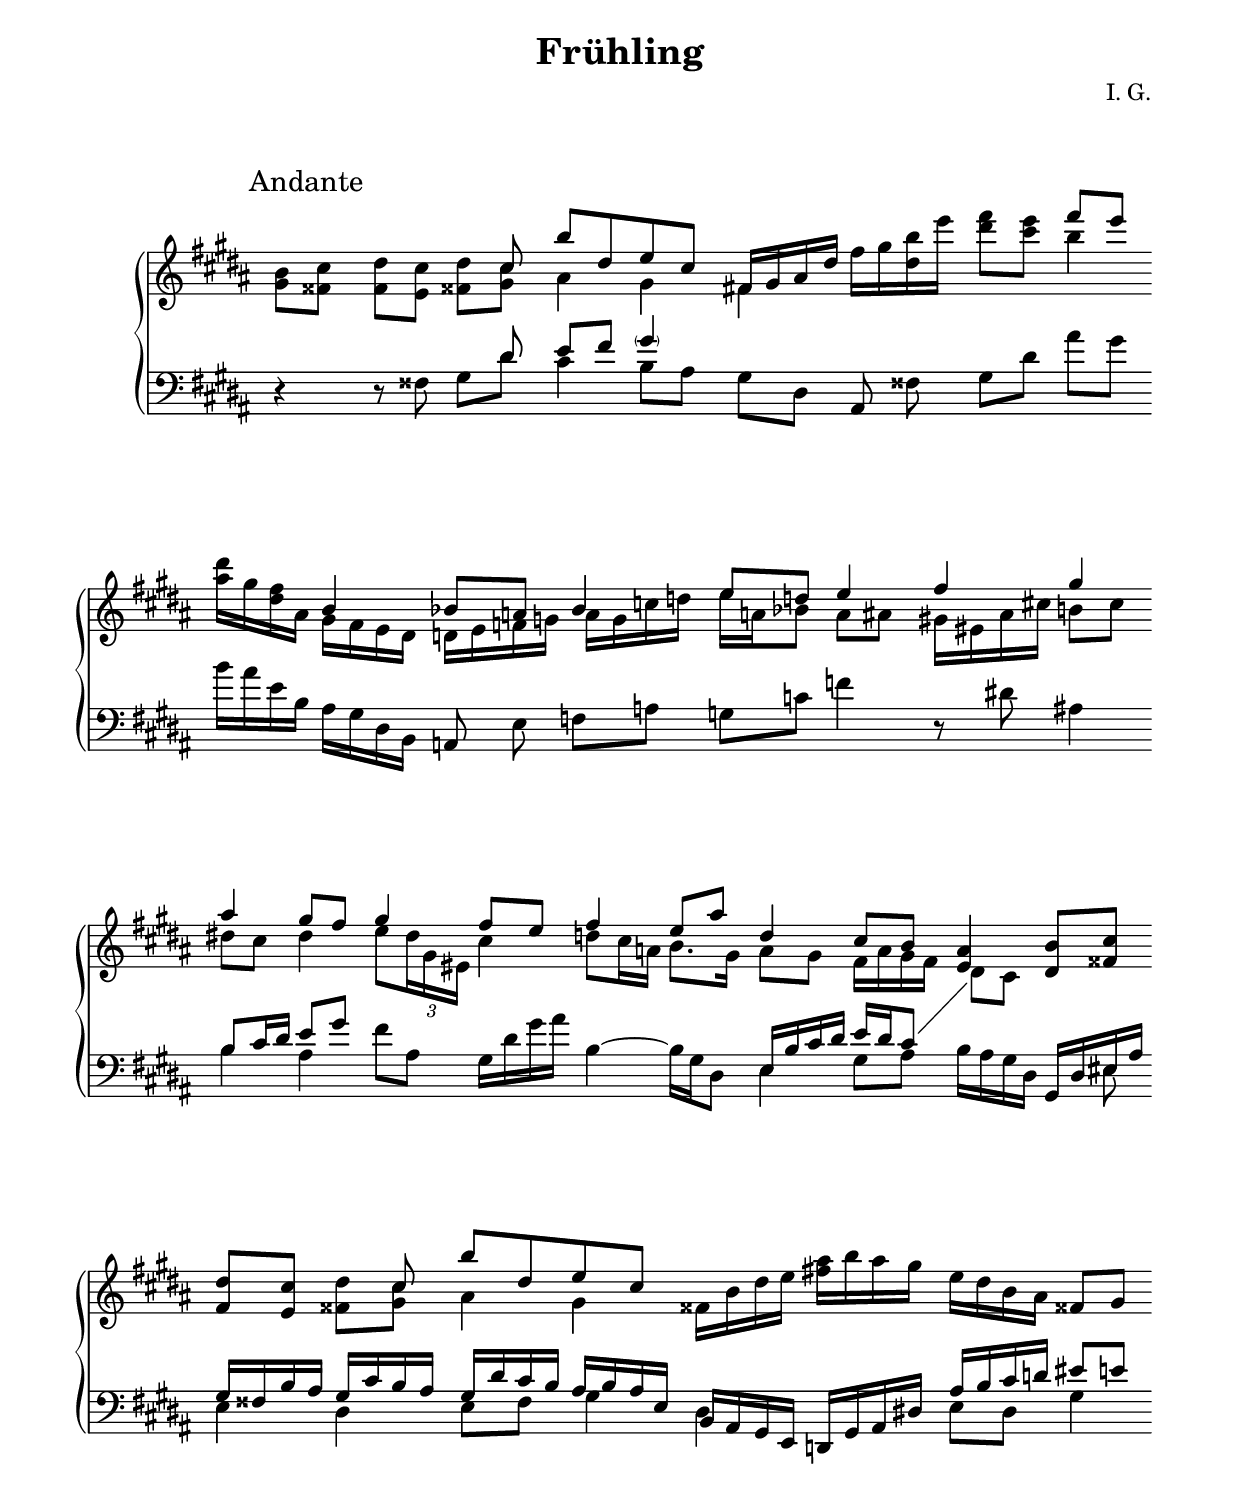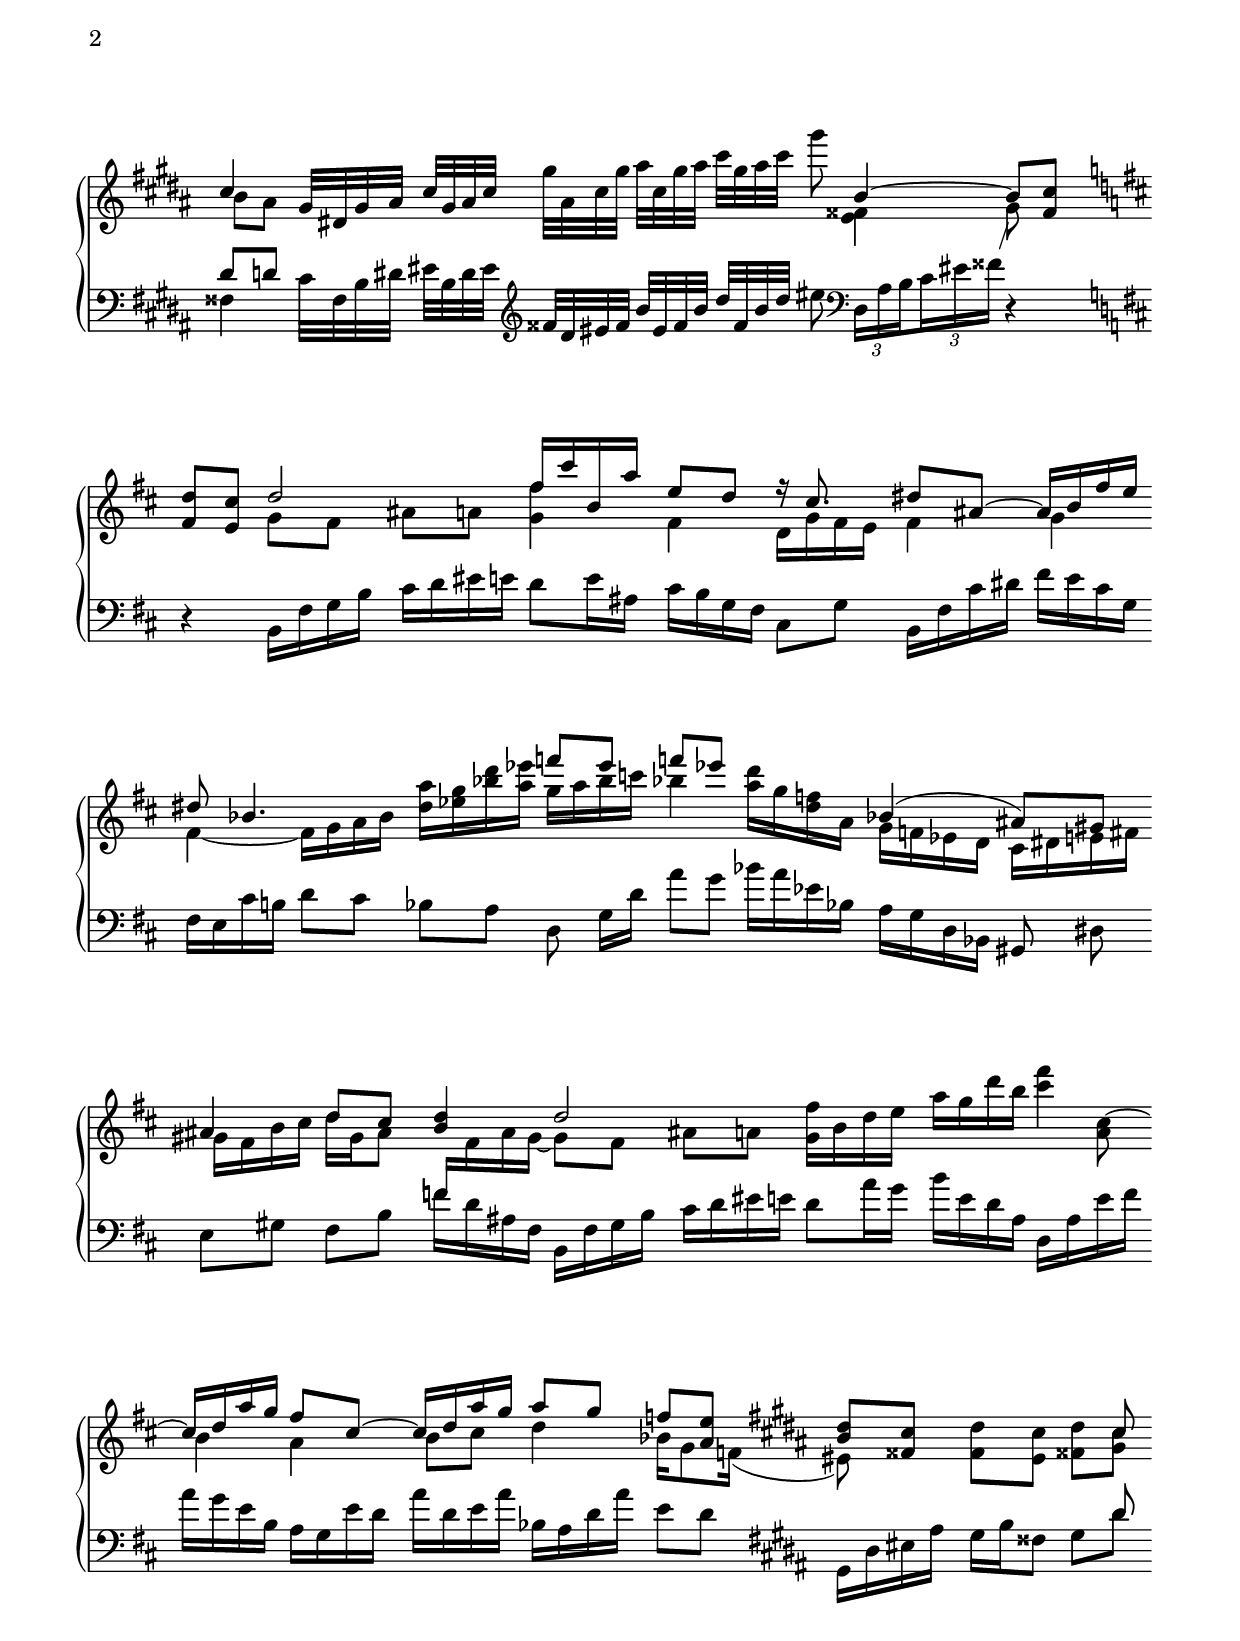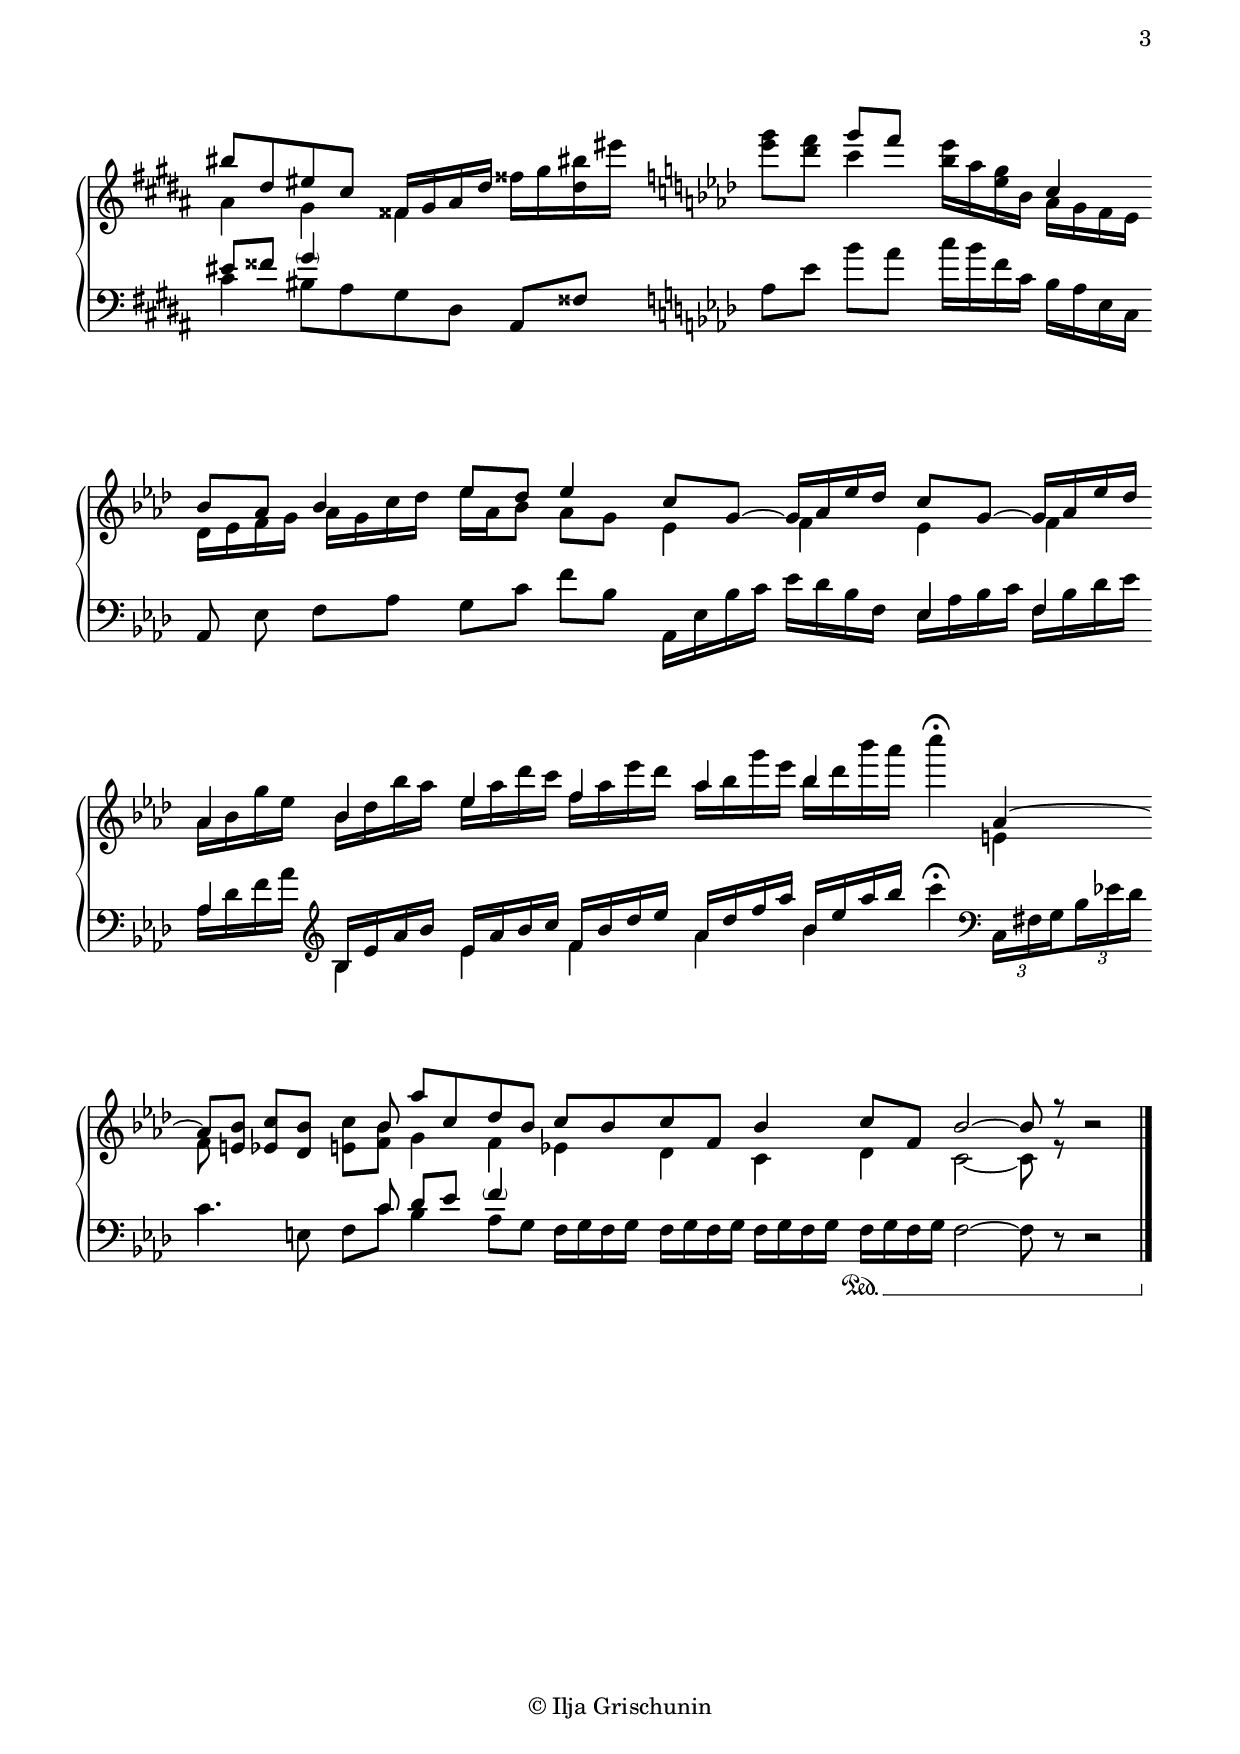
\version "2.19.15"
%\version "2.18.0"

\language "deutsch"

\header {
  title = "Frühling"
  %meter = "Andante"
  composer = "I. G."
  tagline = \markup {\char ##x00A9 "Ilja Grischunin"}
}

\paper {
  #(set-paper-size "a4")
  top-system-spacing.basic-distance = #25
  top-markup-spacing.basic-distance = #15
  markup-system-spacing.basic-distance = #30
  system-system-spacing.basic-distance = #25
  last-bottom-spacing.basic-distance = #25
  left-margin = 15
  right-margin = 15
  %two-sided = ##t
  %inner-margin = 25
  %outer-margin = 15
}

\layout {
  indent = 10
  \context {
    \PianoStaff
    \consists #Span_stem_engraver
  }
  \context{
    \Score
    \override StaffGrouper.staff-staff-spacing.basic-distance = #13
    \remove "Bar_number_engraver"
    %\omit SpanBar
  }
  \context {
    \Staff
    %\omit BarLine
    \omit TimeSignature
  }
}

%%%%%%%%% SCRIPTS %%%%%%%%%
top = \change Staff = "RH"
bot = \change Staff = "LH"

%%%%%%%%% INCLUDE %%%%%%%%%
\version "2.19.15"
%\version "2.18.0"

\language "deutsch"

%%%%%%%%% SCRIPTS %%%%%%%%%
top = \change Staff = "RH"
bot = \change Staff = "LH"

%%%%%%%%% INCLUDE %%%%%%%%%


%%%%%%%%%%% RH %%%%%%%%%%%%
rechtsFruhling = \relative {
  \clef treble
  \key gis \minor
  \time 2/4
  \override Staff.BarLine.stencil = ##f
  \override Score.SpanBar.stencil = ##f
  %\override Score.SpacingSpanner.strict-note-spacing = ##t
  %\set Score.proportionalNotationDuration = #(ly:make-moment 1/8)
  %\set Staff.printKeyCancellation = ##f
  \override Score.RehearsalMark.extra-offset = #'(0 . 5)
  \mark "Andante"
  <<
    {
      s2 s8 cis'' h'[ dis, e cis]
      fis,16 gis ais dis
    }
    \\
    {
      \partial 4 <gis, h>8<fisis cis'><fis dis'><e cis'><fisis dis'><gis cis> ais4 gis
      fis!
    }
  >>
  fis'16 gis <dis h'> e' <dis fis>8<cis e>
  <<
    {
      fis8 e
    }
    \\
    {
      h4
    }
  >>
  <ais dis>16 gis <dis fis> ais
  <<
    {
      h4 b8 a b4 e8 d e4 fis gis ais gis8 fis gis4 fis8 e fis4 e8 ais dis,4 cis8 h
    }
    \\
    {
      gis16 fis e dis d e f g a g c d e a, b8 a ais
      gis!16 eis ais cis! h!8 cis dis! cis dis4 e8
      \override TupletBracket.bracket-visibility = ##f
      \tuplet 3/2 {dis16 gis, eis}
      cis'4 d8 cis16 a h8. gis16 ais8 gis fis16 ais gis fis
    }
  >>
  <e ais>4<dis h'>8<fisis cis'><fis dis'><e cis'>
  <<
    {
      s8 cis' h'[ dis, e cis]
    }
    \\
    {
      <fisis, dis'><gis cis> ais4 gis
    }
  >>
  fisis16 h dis e <fis! ais> h ais gis e dis h ais fisis8 gis
  <<
    {
      cis4
    }
    \\
    {
      h8 ais
    }
  >>
  gis32 dis! gis ais cis[ gis ais cis] gis' ais, cis gis' ais[ cis, gis' ais] cis gis ais cis
  gis'8\noBeam
  <<
    {
      h,,4~ h8 <fisis cis'>
    }
    \\
    {
      <e fisis>4 s
    }
  >>
  \key h \minor
  <fis d'>8<e cis'>
  <<
    {
      d'2 fis16 cis' h, a' e8 d r16 cis8. dis8 ais~ ais16 h fis' e dis8 b4.
    }
    \\
    {
      g8 fis ais a <g fis'>4 fis d16 g fis e fis4 g fis~ fis16 g a b
    }
  >>
  <d a'>16<es g><b' d><a es'>
  <<
    {
      f'8 es f es
    }
    \\
    {
      g,16 a b c b4
    }
  >>
  <a d>16 g <d f> a
  <<
    {
      b4( ais8) gis ais4 d8 cis <h d>4 d2
    }
    \\
    {
      g,16 f es d cis dis e fis gis fis h cis d gis, ais8
      \bot
      \stemUp
      f16
      \top
      \stemDown
      fis a g~ g8 fis ais a
    }
  >>
  <g fis'>16 h d e a g  d' h
  <<
    {
      s8
      \stemDown
      <a, cis~>
      \stemUp
      cis16 d a' g fis8 cis~ cis16 d a' g a8 g f <a, e'>
      \key gis \minor
      <h dis>8<fisis cis'>
    }
    \\
    {
      #(define afterGraceFraction (cons 1 2))
      <cis'' fis>4 h, a h8 cis d4 b16 g8 f16(
      \key gis \minor
      eis8) s
    }
  >>
  <<
    {
      s4 s8 cis' his'[ dis, eis cis] fisis,16 gis ais dis
    }
    \\
    {
      <fis, dis'>8<e cis'><fisis dis'><gis cis> ais4 gis fisis
    }
  >>
  fisis'16 gis <dis his'> eis'
  \key as \major
  <es g>8<des f>
  <<
    {
      g8 f
    }
    \\
    {
      c4
    }
  >>
  <b es>16 as <es g> b
  <<
    {
      c4 b8 as b4 es8 des es4 c8 g~ g16 as es' des c8 g~ g16 as es' des
    }
    \\
    {
      as16 g f es des es f g as g c des es as, b8 as g es4 f es f
    }
  >>
  <<
    {
      as4 b es f as b
    }
    \\
    {
      as,16 b g' es b des b' as es as des c f, as es' des as b g' es b des b' as
    }
  >>
  c4\fermata
  <<
    {
      as,,4~ as8[ <e b'>]
    }
    \\
    {
      e4 f8 s
    }
  >>
  <es c'>8<des b'>
  <<
    {
      s8 b' as'[ c, des b] c[ b c f,] b4 c8 f, b2~ b8 r
    }
    \\
    {
      <e, c'>8<f b> g4 f es! des c des c2~ c8 r
    }
  >>
  r2
  \revert Staff.BarLine.stencil
  \revert Score.SpanBar.stencil
  \bar "|."
}

%%%%%%%%%%% LH %%%%%%%%%%%%
linksFruhling = \relative {
  \clef bass
  \key gis \minor
  \time 2/4
  \override Staff.BarLine.stencil = ##f
  %\set Staff.printKeyCancellation = ##f
  r4 r8 fisis
  <<
    {
      s8 dis' e fis \parenthesize gis4
    }
    \\
    {
      gis,8 dis' cis4 h8ais
    }
  >>
  gis dis ais\noBeam fisis' gis dis' ais' gis h16 ais e h ais gis dis h
  a8\noBeam e' f a g c f4 r8 dis! ais!4
  <<
    {
      h8 cis16 dis e8 gis
    }
    \\
    {
      h,4 ais
    }
  >>
  fis'8 ais, gis16 dis' gis ais h,4~ h16 gis dis8
  <<
    {
      e16 h' cis dis e dis cis8\once\showStaffSwitch
      \top
      \stemDown
      dis cis
      \stemNeutral
      \bot
    }
    \\
    {
      e,4 gis8 ais h16 ais gis dis
    }
  >>
  <<
    {
      gis,16 dis' eis ais gis fisis h ais gis cis h ais gis dis' cis h
      ais h ais e h ais gis e d gis ais dis! ais' h cis d eis8 e dis d
    }
    \\
    {
      s8 eis, e4 dis e8 fis gis4 dis s e8 dis gis4 fisis
    }
  >>
  cis'32 fisis, h dis eis[ h dis eis]
  \clef treble
  fisis dis eis fisis h[ eis, fisis h] dis fisis, h dis eis8\noBeam
  \clef bass
  <<
    {
      \set subdivideBeams = ##t
      \set baseMoment = #(ly:make-moment 1 8)
      \set beatStructure = #'(2 2 2 2)
      \override TupletBracket.direction = #DOWN
      \override TupletBracket.bracket-visibility = ##f
      \stemDown
      \tuplet 3/2 8 {dis,,16 ais' h cis eis fisis}\once\showStaffSwitch
      \top
      gis8
      \stemNeutral
      \bot
      s
    }
    \\
    {
      s4 d,\rest
    }
  >>
  \key h \minor
  r4 h16 fis' g h cis d eis e d8 e16 ais,
  cis h  g fis cis8  g' h,16 fis' cis' dis fis e cis g fis e cis' h!
  d8 cis b a d,\noBeam g16 d' a'8 g b16 a es b a g  d b gis8\noBeam dis' e gis fis h f'16 d ais fis
  h, fis' g h  cis d eis e d8 a'16 g h e, d a d, a' e' fis a g e h a g e' d a' d, e a b, a d a' e8 d
  \key gis \minor
  gis,,16 dis' eis ais gis h fisis8
  <<
    {
      s8 dis' eis fisis \parenthesize gis4 s
    }
    \\
    {
      gis,8 dis' cis4 his8[ ais gis dis]
    }
  >>
  ais fisis'
  \key as \major
  as es' b' as c16 b f c b as es c as8\noBeam es' f as g c f b, as,16 es' b' c es des b f
  <<
    {
      es4 f as
    }
    \\
    {
      es16 as b c f, b des es as, des f as
    }
  >>
  \clef treble
  <<
    {
      b,16 es as b es, as b c f, b des es as, des f as b, es as b
    }
    \\
    {
      b,,4 es f as b
    }
  >>
  c'4\fermata
  \clef bass
  \set subdivideBeams = ##t
  \set baseMoment = #(ly:make-moment 1 8)
  \set beatStructure = #'(2 2 2 2)
  \override TupletBracket.bracket-visibility = ##f
  \tuplet 3/2 8 {c,,,16 fis g b es! des} c4. e,8
  <<
    {
      s8 c' des es \parenthesize f4
    }
    \\
    {
      f,8 c' b4 as8[ g]
    }
  >>
  \unset baseMoment
  \unset beatStructure
  \repeat unfold 6 {f16 g}
  \time 3/4
  \set Staff.pedalSustainStyle = #'mixed
  \once \override Staff.PianoPedalBracket.shorten-pair = #'(-0.5 . -5.5)
  f\sustainOn g f g f2~ f8 r r2\sustainOff
  \revert Staff.BarLine.stencil
  \bar "|."
}

%%%%%%%%%%%%D%%%%%%%%%%%%
dynamicFruhling = {
  \override DynamicTextSpanner.style = #'none
  \override Hairpin.to-barline = ##f

}


%%%%%%%%%%%%%%%%%%%%%%
\score {

  \new PianoStaff <<
    \new Staff = "RH" \rechtsFruhling
    \new Dynamics = "DYN" \dynamicFruhling
    \new Staff = "LH" \linksFruhling
  >>

}